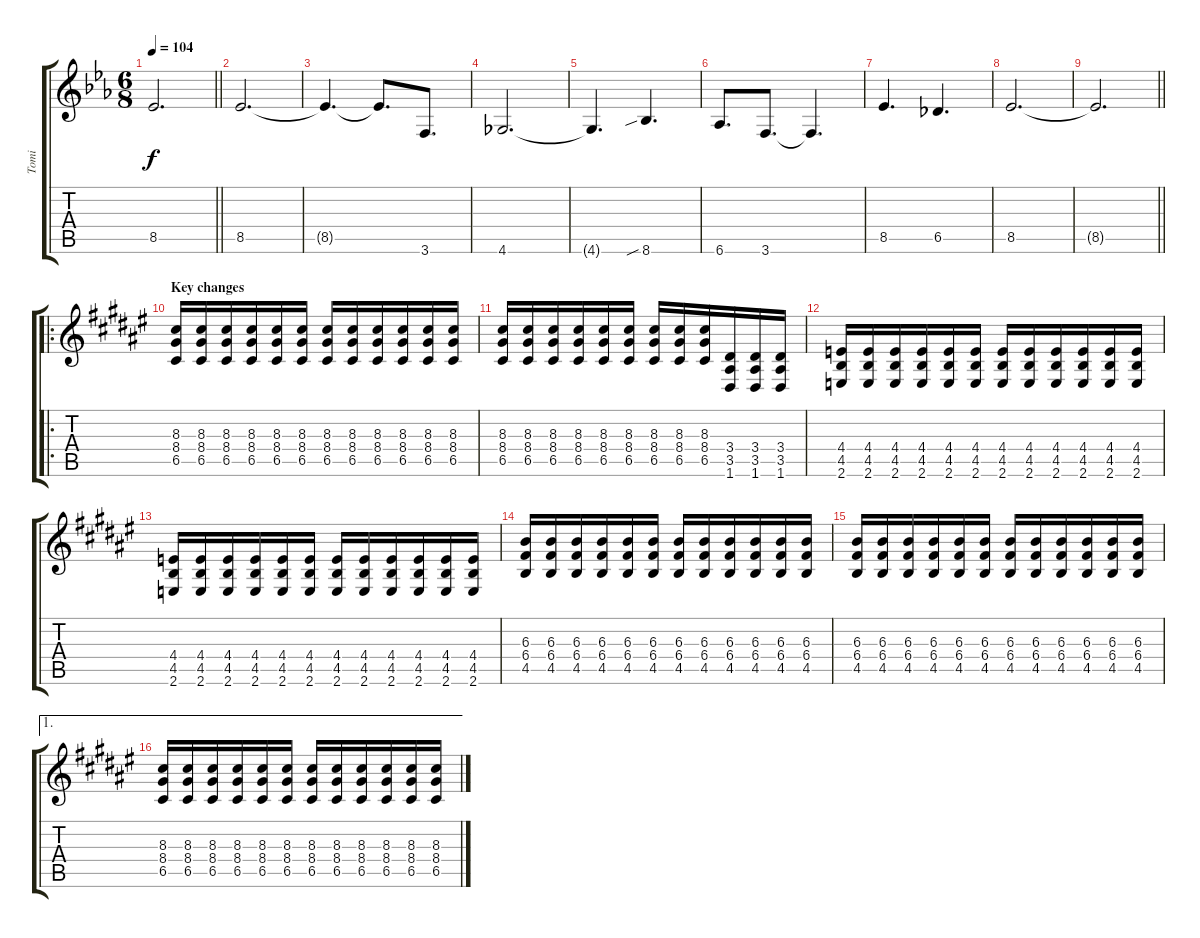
\track ("Tomi" "Tomi") {instrument distortionguitar}
\staff {score tabs}
\tuning (D4 A3 F3 C3 G2 D2) {hide}
\ts (6 8)
\tempo 104
\clef g2
\barLineRight lightlight
\ks eb
8.5{t}.2{d dy f} |
8.5.2{d} |
8.5{t}.4{d} 8.5{t}.8{d} 3.6.8{d} |
4.6.2{d} |
4.6{t}.4{d} 8.6{sib}.4{d} |
6.6.8{d} 3.6.8{d} 3.6{t}.4{d} |
8.5.4{d} 6.5.4{d} |
8.5.2{d} |
\barLineRight lightlight
8.5{t}.2{d} |
\ro
\section ("" "Key changes")
\ks f#
(8.3 8.4 6.5).16 (8.3 8.4 6.5).16 (8.3 8.4 6.5).16 (8.3 8.4 6.5).16 (8.3 8.4 6.5).16 (8.3 8.4 6.5).16 (8.3 8.4 6.5).16 (8.3 8.4 6.5).16 (8.3 8.4 6.5).16 (8.3 8.4 6.5).16 (8.3 8.4 6.5).16 (8.3 8.4 6.5).16 |
(8.3 8.4 6.5).16 (8.3 8.4 6.5).16 (8.3 8.4 6.5).16 (8.3 8.4 6.5).16 (8.3 8.4 6.5).16 (8.3 8.4 6.5).16 (8.3 8.4 6.5).16 (8.3 8.4 6.5).16 (8.3 8.4 6.5).16 (3.4 3.5 1.6).16 (3.4 3.5 1.6).16 (3.4 3.5 1.6).16 |
(4.4 4.5 2.6).16 (4.4 4.5 2.6).16 (4.4 4.5 2.6).16 (4.4 4.5 2.6).16 (4.4 4.5 2.6).16 (4.4 4.5 2.6).16 (4.4 4.5 2.6).16 (4.4 4.5 2.6).16 (4.4 4.5 2.6).16 (4.4 4.5 2.6).16 (4.4 4.5 2.6).16 (4.4 4.5 2.6).16 |
(4.4 4.5 2.6).16 (4.4 4.5 2.6).16 (4.4 4.5 2.6).16 (4.4 4.5 2.6).16 (4.4 4.5 2.6).16 (4.4 4.5 2.6).16 (4.4 4.5 2.6).16 (4.4 4.5 2.6).16 (4.4 4.5 2.6).16 (4.4 4.5 2.6).16 (4.4 4.5 2.6).16 (4.4 4.5 2.6).16 |
(6.3 6.4 4.5).16 (6.3 6.4 4.5).16 (6.3 6.4 4.5).16 (6.3 6.4 4.5).16 (6.3 6.4 4.5).16 (6.3 6.4 4.5).16 (6.3 6.4 4.5).16 (6.3 6.4 4.5).16 (6.3 6.4 4.5).16 (6.3 6.4 4.5).16 (6.3 6.4 4.5).16 (6.3 6.4 4.5).16 |
(6.3 6.4 4.5).16 (6.3 6.4 4.5).16 (6.3 6.4 4.5).16 (6.3 6.4 4.5).16 (6.3 6.4 4.5).16 (6.3 6.4 4.5).16 (6.3 6.4 4.5).16 (6.3 6.4 4.5).16 (6.3 6.4 4.5).16 (6.3 6.4 4.5).16 (6.3 6.4 4.5).16 (6.3 6.4 4.5).16 |
\ae 1
(8.3 8.4 6.5).16 (8.3 8.4 6.5).16 (8.3 8.4 6.5).16 (8.3 8.4 6.5).16 (8.3 8.4 6.5).16 (8.3 8.4 6.5).16 (8.3 8.4 6.5).16 (8.3 8.4 6.5).16 (8.3 8.4 6.5).16 (8.3 8.4 6.5).16 (8.3 8.4 6.5).16 (8.3 8.4 6.5).16
